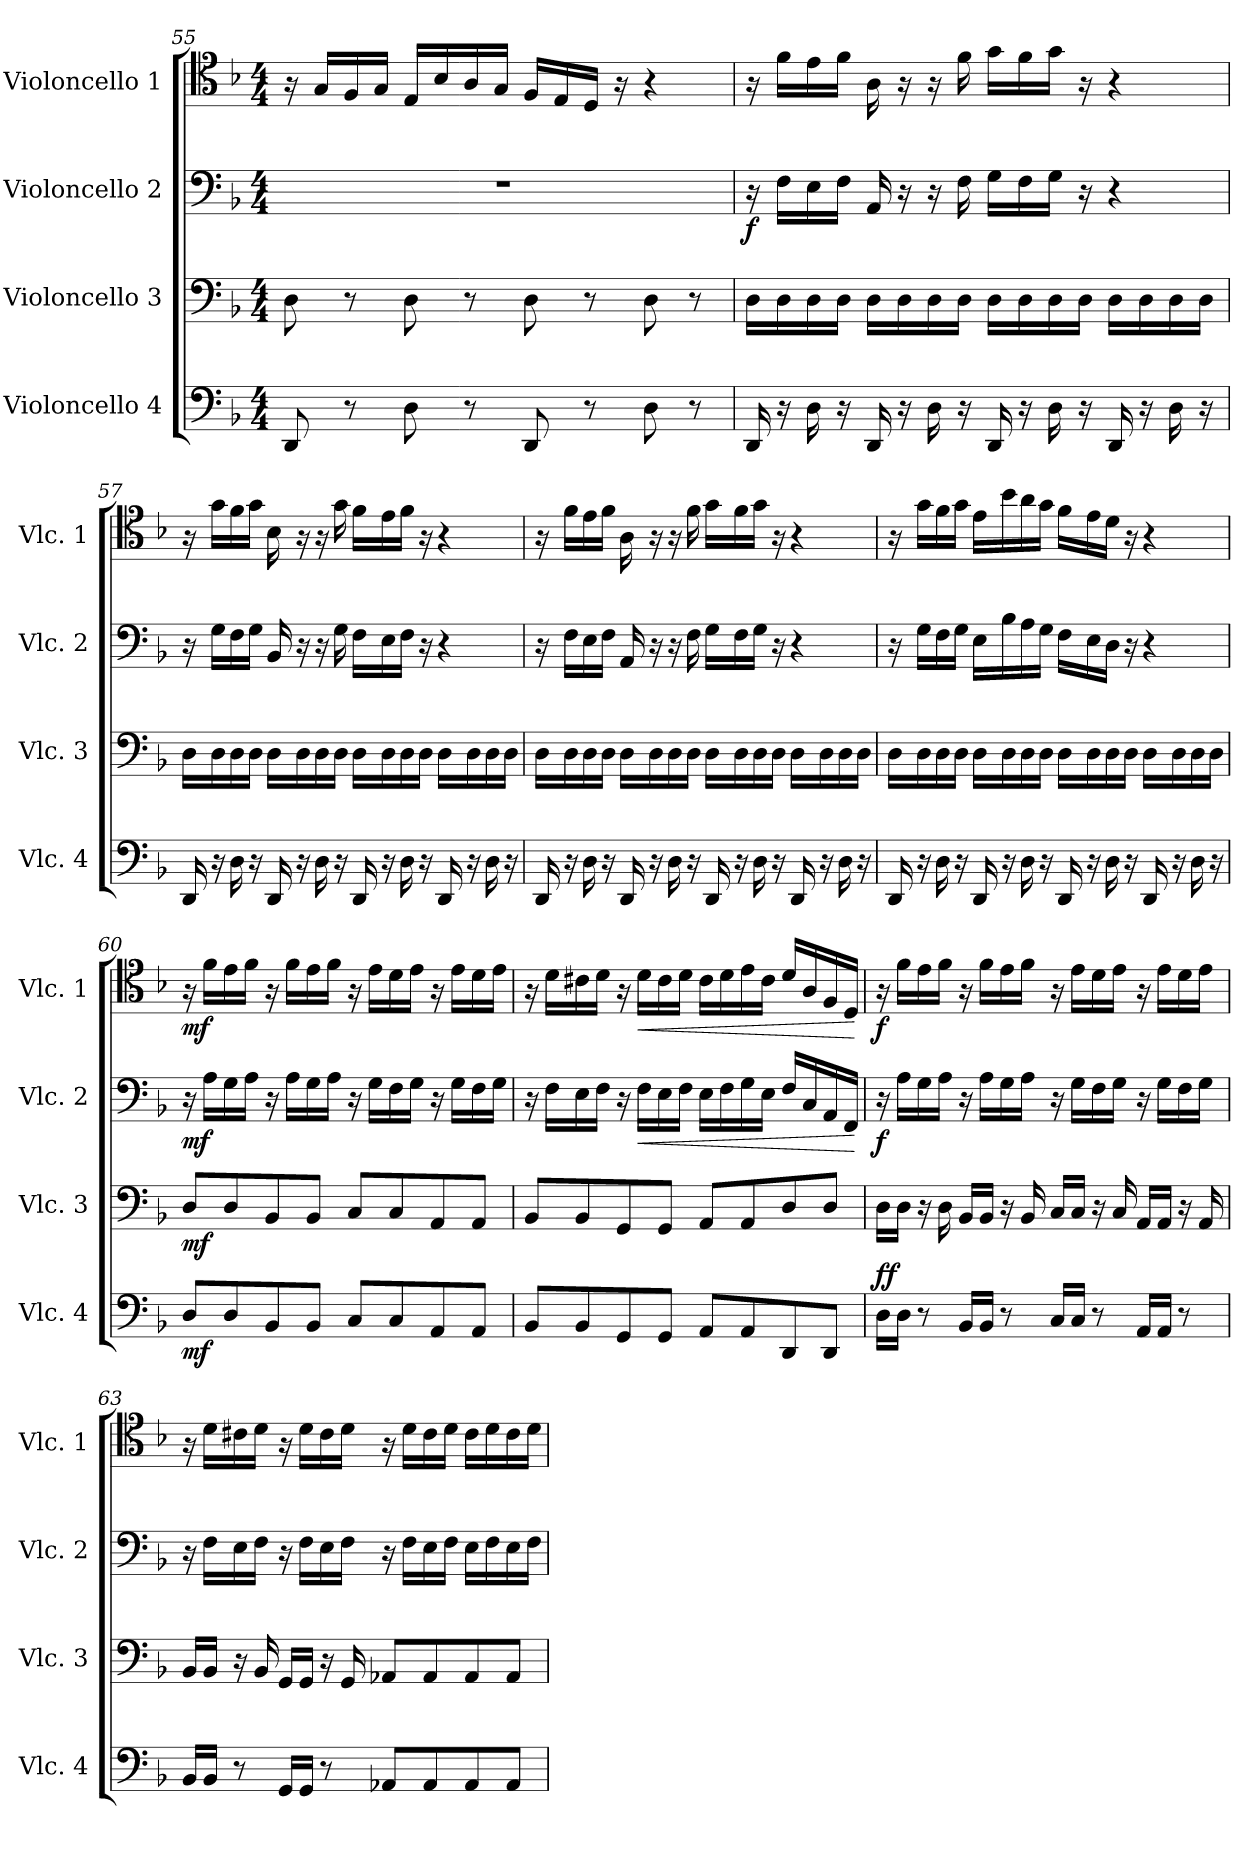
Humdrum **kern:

**kern	**dynam	**kern	**dynam	**kern	**dynam	**kern	**dynam
*part4	*part4	*part3	*part3	*part2	*part2	*part1	*part1
*staff4	*staff4	*staff3	*staff3	*staff2	*staff2	*staff1	*staff1
*I"Violoncello 4	*	*I"Violoncello 3	*	*I"Violoncello 2	*	*I"Violoncello 1	*
*I'Vlc. 4	*	*I'Vlc. 3	*	*I'Vlc. 2	*	*I'Vlc. 1	*
*clefF4	*	*clefF4	*	*clefF4	*	*clefC4	*
*k[b-]	*	*k[b-]	*	*k[b-]	*	*k[b-]	*
*F:	*	*F:	*	*F:	*	*F:	*
*M4/4	*	*M4/4	*	*M4/4	*	*M4/4	*
=55	=55	=55	=55	=55	=55	=55	=55
8DD/	.	8D\	.	1r	.	16r	.
.	.	.	.	.	.	16G/LL	.
8r	.	8r	.	.	.	16F/	.
.	.	.	.	.	.	16G/JJ	.
8D\	.	8D\	.	.	.	16E/LL	.
.	.	.	.	.	.	16B-/	.
8r	.	8r	.	.	.	16A/	.
.	.	.	.	.	.	16G/JJ	.
8DD/	.	8D\	.	.	.	16F/LL	.
.	.	.	.	.	.	16E/	.
8r	.	8r	.	.	.	16D/JJ	.
.	.	.	.	.	.	16r	.
8D\	.	8D\	.	.	.	4r	.
8r	.	8r	.	.	.	.	.
!!LO:LB:g=z
=56	=56	=56	=56	=56	=56	=56	=56
!	!	!	!	!	!LO:DY:b	!	!
16DD/	.	16D\LL	.	16r	f	16r	.
16r	.	16D\	.	16F\LL	.	16f\LL	.
16D\	.	16D\	.	16E\	.	16e\	.
16r	.	16D\JJ	.	16F\JJ	.	16f\JJ	.
16DD/	.	16D\LL	.	16AA/	.	16A\	.
16r	.	16D\	.	16r	.	16r	.
16D\	.	16D\	.	16r	.	16r	.
16r	.	16D\JJ	.	16F\	.	16f\	.
16DD/	.	16D\LL	.	16G\LL	.	16g\LL	.
16r	.	16D\	.	16F\	.	16f\	.
16D\	.	16D\	.	16G\JJ	.	16g\JJ	.
16r	.	16D\JJ	.	16r	.	16r	.
16DD/	.	16D\LL	.	4r	.	4r	.
16r	.	16D\	.	.	.	.	.
16D\	.	16D\	.	.	.	.	.
16r	.	16D\JJ	.	.	.	.	.
=57	=57	=57	=57	=57	=57	=57	=57
16DD/	.	16D\LL	.	16r	.	16r	.
16r	.	16D\	.	16G\LL	.	16g\LL	.
16D\	.	16D\	.	16F\	.	16f\	.
16r	.	16D\JJ	.	16G\JJ	.	16g\JJ	.
16DD/	.	16D\LL	.	16BB-/	.	16B-\	.
16r	.	16D\	.	16r	.	16r	.
16D\	.	16D\	.	16r	.	16r	.
16r	.	16D\JJ	.	16G\	.	16g\	.
16DD/	.	16D\LL	.	16F\LL	.	16f\LL	.
16r	.	16D\	.	16E\	.	16e\	.
16D\	.	16D\	.	16F\JJ	.	16f\JJ	.
16r	.	16D\JJ	.	16r	.	16r	.
16DD/	.	16D\LL	.	4r	.	4r	.
16r	.	16D\	.	.	.	.	.
16D\	.	16D\	.	.	.	.	.
16r	.	16D\JJ	.	.	.	.	.
!!LO:PB:g=z
=58	=58	=58	=58	=58	=58	=58	=58
16DD/	.	16D\LL	.	16r	.	16r	.
16r	.	16D\	.	16F\LL	.	16f\LL	.
16D\	.	16D\	.	16E\	.	16e\	.
16r	.	16D\JJ	.	16F\JJ	.	16f\JJ	.
16DD/	.	16D\LL	.	16AA/	.	16A\	.
16r	.	16D\	.	16r	.	16r	.
16D\	.	16D\	.	16r	.	16r	.
16r	.	16D\JJ	.	16F\	.	16f\	.
16DD/	.	16D\LL	.	16G\LL	.	16g\LL	.
16r	.	16D\	.	16F\	.	16f\	.
16D\	.	16D\	.	16G\JJ	.	16g\JJ	.
16r	.	16D\JJ	.	16r	.	16r	.
16DD/	.	16D\LL	.	4r	.	4r	.
16r	.	16D\	.	.	.	.	.
16D\	.	16D\	.	.	.	.	.
16r	.	16D\JJ	.	.	.	.	.
=59	=59	=59	=59	=59	=59	=59	=59
16DD/	.	16D\LL	.	16r	.	16r	.
16r	.	16D\	.	16G\LL	.	16g\LL	.
16D\	.	16D\	.	16F\	.	16f\	.
16r	.	16D\JJ	.	16G\JJ	.	16g\JJ	.
16DD/	.	16D\LL	.	16E\LL	.	16e\LL	.
16r	.	16D\	.	16B-\	.	16b-\	.
16D\	.	16D\	.	16A\	.	16a\	.
16r	.	16D\JJ	.	16G\JJ	.	16g\JJ	.
16DD/	.	16D\LL	.	16F\LL	.	16f\LL	.
16r	.	16D\	.	16E\	.	16e\	.
16D\	.	16D\	.	16D\JJ	.	16d\JJ	.
16r	.	16D\JJ	.	16r	.	16r	.
16DD/	.	16D\LL	.	4r	.	4r	.
16r	.	16D\	.	.	.	.	.
16D\	.	16D\	.	.	.	.	.
16r	.	16D\JJ	.	.	.	.	.
!!LO:LB:g=z
=60	=60	=60	=60	=60	=60	=60	=60
!	!LO:DY:b	!	!LO:DY:b	!	!LO:DY:b	!	!LO:DY:b
8D/L	mf	8D/L	mf	16r	mf	16r	mf
.	.	.	.	16A\LL	.	16f\LL	.
8D/	.	8D/	.	16G\	.	16e\	.
.	.	.	.	16A\JJ	.	16f\JJ	.
8BB-/	.	8BB-/	.	16r	.	16r	.
.	.	.	.	16A\LL	.	16f\LL	.
8BB-/J	.	8BB-/J	.	16G\	.	16e\	.
.	.	.	.	16A\JJ	.	16f\JJ	.
8C/L	.	8C/L	.	16r	.	16r	.
.	.	.	.	16G\LL	.	16e\LL	.
8C/	.	8C/	.	16F\	.	16d\	.
.	.	.	.	16G\JJ	.	16e\JJ	.
8AA/	.	8AA/	.	16r	.	16r	.
.	.	.	.	16G\LL	.	16e\LL	.
8AA/J	.	8AA/J	.	16F\	.	16d\	.
.	.	.	.	16G\JJ	.	16e\JJ	.
=61	=61	=61	=61	=61	=61	=61	=61
8BB-/L	.	8BB-/L	.	16r	.	16r	.
.	.	.	.	16F\LL	.	16d\LL	.
8BB-/	.	8BB-/	.	16E\	.	16c#X\	.
.	.	.	.	16F\JJ	.	16d\JJ	.
8GG/	.	8GG/	.	16r	.	16r	.
!	!	!	!	!	!LO:HP:b	!	!LO:HP:b
.	.	.	.	16F\LL	<	16d\LL	<
8GG/J	.	8GG/J	.	16E\	.	16c#\	.
.	.	.	.	16F\JJ	.	16d\JJ	.
8AA/L	.	8AA/L	.	16E\LL	.	16c#\LL	.
.	.	.	.	16F\	.	16d\	.
8AA/	.	8AA/	.	16G\	.	16e\	.
.	.	.	.	16E\JJ	.	16c#\JJ	.
8DD/	.	8D/	.	16F/LL	.	16d/LL	.
.	.	.	.	16C/	.	16A/	.
8DD/J	.	8D/J	.	16AA/	.	16F/	.
.	.	.	.	16FF/JJ	.	16D/JJ	.
.	.	.	.	.	[	.	[
!!LO:LB:g=z
=62	=62	=62	=62	=62	=62	=62	=62
!	!LO:DY:a	!	!	!	!	!	!
!	!LO:DY:n=1:b	!	!	!	!LO:DY:b	!	!LO:DY:b
16D\LL	f f	16D\LL	.	16r	f	16r	f
16D\JJ	.	16D\JJ	.	16A\LL	.	16f\LL	.
8r	.	16r	.	16G\	.	16e\	.
.	.	16D\	.	16A\JJ	.	16f\JJ	.
16BB-/LL	.	16BB-/LL	.	16r	.	16r	.
16BB-/JJ	.	16BB-/JJ	.	16A\LL	.	16f\LL	.
8r	.	16r	.	16G\	.	16e\	.
.	.	16BB-/	.	16A\JJ	.	16f\JJ	.
16C/LL	.	16C/LL	.	16r	.	16r	.
16C/JJ	.	16C/JJ	.	16G\LL	.	16e\LL	.
8r	.	16r	.	16F\	.	16d\	.
.	.	16C/	.	16G\JJ	.	16e\JJ	.
16AA/LL	.	16AA/LL	.	16r	.	16r	.
16AA/JJ	.	16AA/JJ	.	16G\LL	.	16e\LL	.
8r	.	16r	.	16F\	.	16d\	.
.	.	16AA/	.	16G\JJ	.	16e\JJ	.
=63	=63	=63	=63	=63	=63	=63	=63
16BB-/LL	.	16BB-/LL	.	16r	.	16r	.
16BB-/JJ	.	16BB-/JJ	.	16F\LL	.	16d\LL	.
8r	.	16r	.	16E\	.	16c#X\	.
.	.	16BB-/	.	16F\JJ	.	16d\JJ	.
16GG/LL	.	16GG/LL	.	16r	.	16r	.
16GG/JJ	.	16GG/JJ	.	16F\LL	.	16d\LL	.
8r	.	16r	.	16E\	.	16c#\	.
.	.	16GG/	.	16F\JJ	.	16d\JJ	.
8AA-X/L	.	8AA-X/L	.	16r	.	16r	.
.	.	.	.	16F\LL	.	16d\LL	.
8AA-/	.	8AA-/	.	16E\	.	16c#\	.
.	.	.	.	16F\JJ	.	16d\JJ	.
8AA-/	.	8AA-/	.	16E\LL	.	16c#\LL	.
.	.	.	.	16F\	.	16d\	.
8AA-/J	.	8AA-/J	.	16E\	.	16c#\	.
.	.	.	.	16F\JJ	.	16d\JJ	.
=	=	=	=	=	=	=	=
*-	*-	*-	*-	*-	*-	*-	*-
